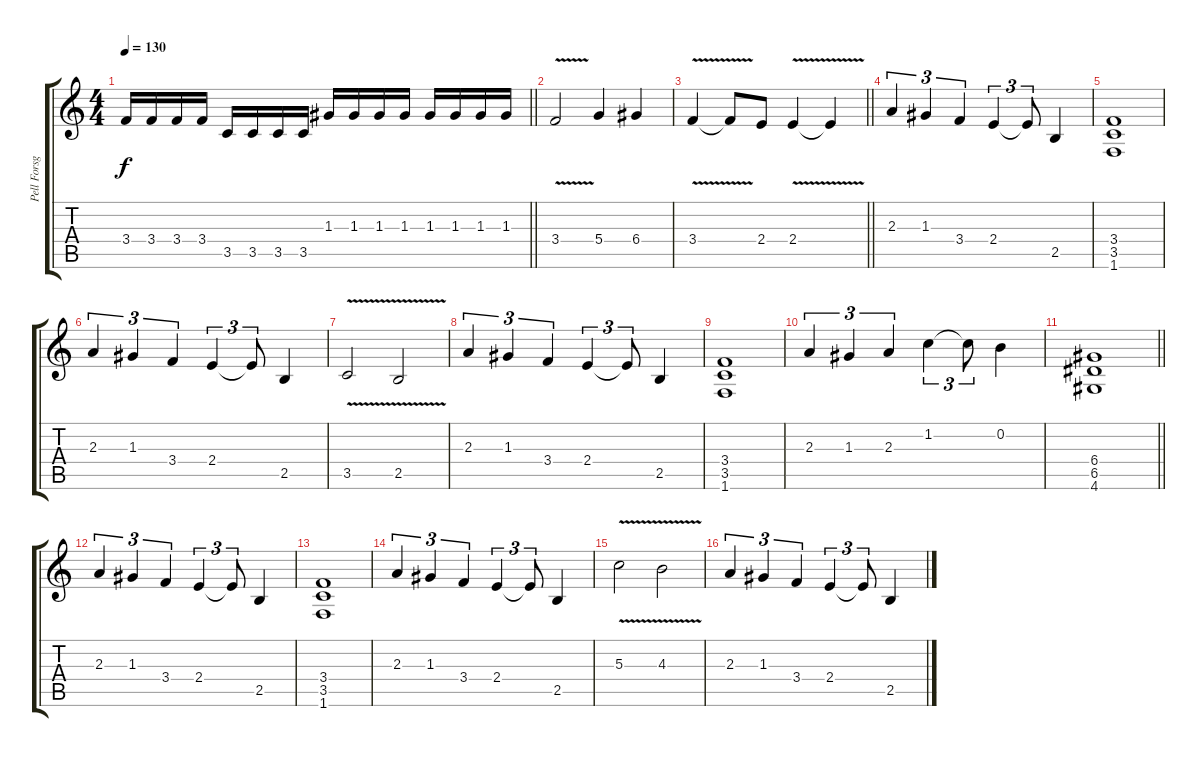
\track ("Pell Forsgerg" "Pell Forsg") {instrument distortionguitar}
\staff {score tabs}
\tuning (E4 B3 G3 D3 A2 E2) {hide}
\ts (4 4)
\tempo 130
\clef g2
\barLineRight lightlight
\ks c
3.4.16{dy f} 3.4.16 3.4.16 3.4.16 3.5.16 3.5.16 3.5.16 3.5.16 1.3.16 1.3.16 1.3.16 1.3.16 1.3.16 1.3.16 1.3.16 1.3.16 |
3.4{v}.2 5.4.4 6.4.4 |
\barLineRight lightlight
3.4{v}.4 3.4{t}.8 2.4.8 2.4{v}.4 2.4{t}.4 |
2.3.4{tu (3 2)} 1.3.4{tu (3 2)} 3.4.4{tu (3 2)} 2.4.4{tu (3 2)} 2.4{t}.8{tu (3 2)} 2.5.4 |
(3.4 3.5 1.6).1 |
2.3.4{tu (3 2)} 1.3.4{tu (3 2)} 3.4.4{tu (3 2)} 2.4.4{tu (3 2)} 2.4{t}.8{tu (3 2)} 2.5.4 |
3.5{v}.2 2.5{v}.2 |
2.3.4{tu (3 2)} 1.3.4{tu (3 2)} 3.4.4{tu (3 2)} 2.4.4{tu (3 2)} 2.4{t}.8{tu (3 2)} 2.5.4 |
(3.4 3.5 1.6).1 |
2.3.4{tu (3 2)} 1.3.4{tu (3 2)} 2.3.4{tu (3 2)} 1.2.4{tu (3 2)} 1.2{t}.8{tu (3 2)} 0.2.4 |
\barLineRight lightlight
(6.4 6.5 4.6).1 |
2.3.4{tu (3 2)} 1.3.4{tu (3 2)} 3.4.4{tu (3 2)} 2.4.4{tu (3 2)} 2.4{t}.8{tu (3 2)} 2.5.4 |
(3.4 3.5 1.6).1 |
2.3.4{tu (3 2)} 1.3.4{tu (3 2)} 3.4.4{tu (3 2)} 2.4.4{tu (3 2)} 2.4{t}.8{tu (3 2)} 2.5.4 |
5.3{v}.2 4.3{v}.2 |
2.3.4{tu (3 2)} 1.3.4{tu (3 2)} 3.4.4{tu (3 2)} 2.4.4{tu (3 2)} 2.4{t}.8{tu (3 2)} 2.5.4
